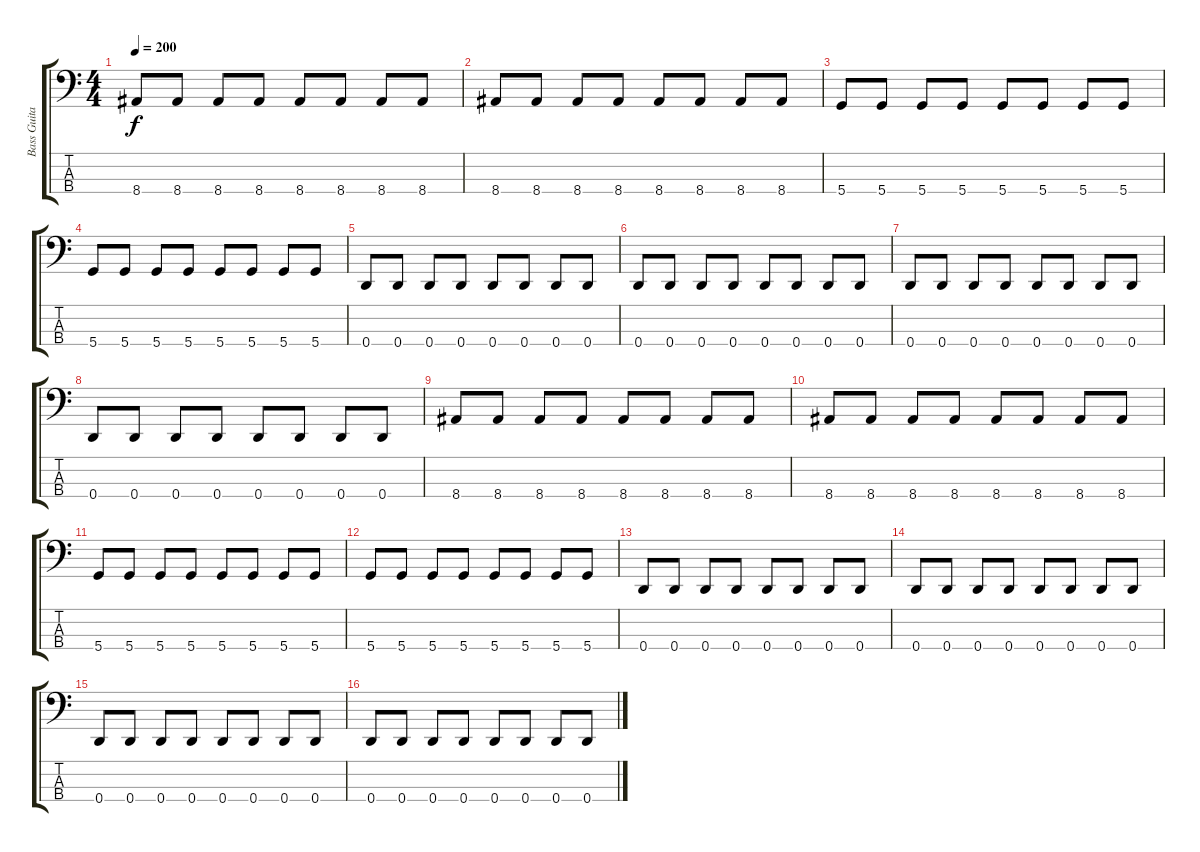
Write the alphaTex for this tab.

\track ("Bass Guitar (Andy)" "Bass Guita") {instrument electricbasspick}
\staff {score tabs}
\tuning (G2 D2 A1 D1) {hide}
\ts (4 4)
\tempo 200
\clef f4
\ks c
8.4.8{dy f} 8.4.8 8.4.8 8.4.8 8.4.8 8.4.8 8.4.8 8.4.8 |
8.4.8 8.4.8 8.4.8 8.4.8 8.4.8 8.4.8 8.4.8 8.4.8 |
5.4.8 5.4.8 5.4.8 5.4.8 5.4.8 5.4.8 5.4.8 5.4.8 |
5.4.8 5.4.8 5.4.8 5.4.8 5.4.8 5.4.8 5.4.8 5.4.8 |
0.4.8 0.4.8 0.4.8 0.4.8 0.4.8 0.4.8 0.4.8 0.4.8 |
0.4.8 0.4.8 0.4.8 0.4.8 0.4.8 0.4.8 0.4.8 0.4.8 |
0.4.8 0.4.8 0.4.8 0.4.8 0.4.8 0.4.8 0.4.8 0.4.8 |
0.4.8 0.4.8 0.4.8 0.4.8 0.4.8 0.4.8 0.4.8 0.4.8 |
8.4.8 8.4.8 8.4.8 8.4.8 8.4.8 8.4.8 8.4.8 8.4.8 |
8.4.8 8.4.8 8.4.8 8.4.8 8.4.8 8.4.8 8.4.8 8.4.8 |
5.4.8 5.4.8 5.4.8 5.4.8 5.4.8 5.4.8 5.4.8 5.4.8 |
5.4.8 5.4.8 5.4.8 5.4.8 5.4.8 5.4.8 5.4.8 5.4.8 |
0.4.8 0.4.8 0.4.8 0.4.8 0.4.8 0.4.8 0.4.8 0.4.8 |
0.4.8 0.4.8 0.4.8 0.4.8 0.4.8 0.4.8 0.4.8 0.4.8 |
0.4.8 0.4.8 0.4.8 0.4.8 0.4.8 0.4.8 0.4.8 0.4.8 |
0.4.8 0.4.8 0.4.8 0.4.8 0.4.8 0.4.8 0.4.8 0.4.8
